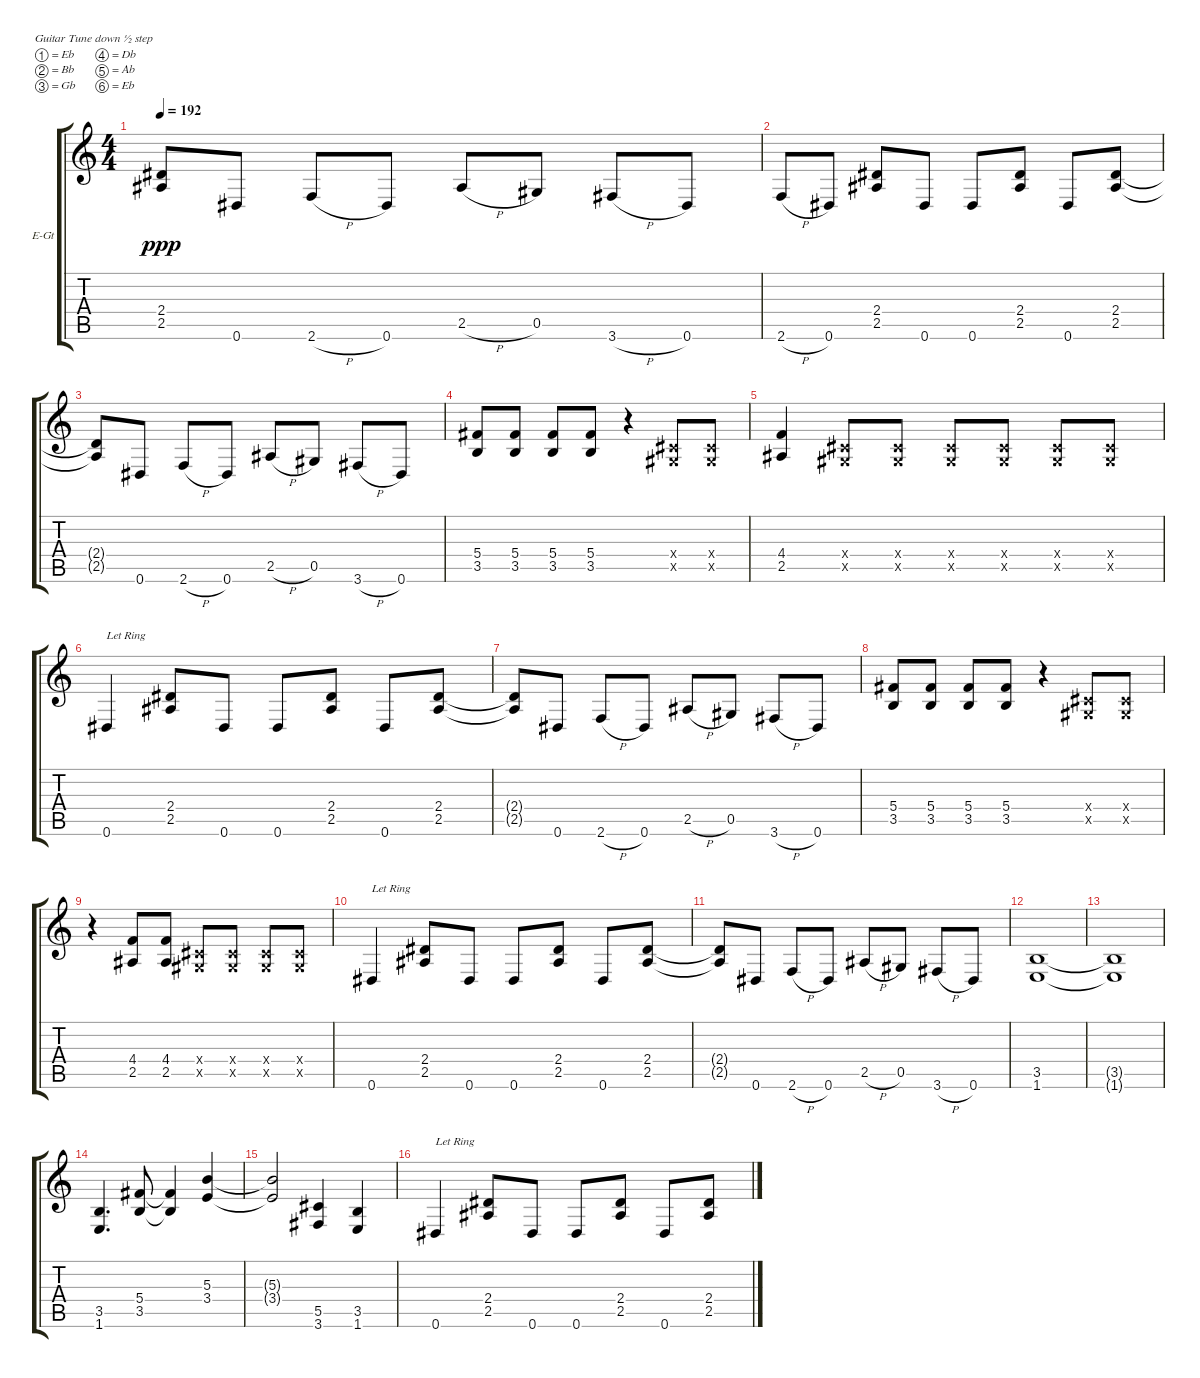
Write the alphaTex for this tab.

\bracketExtendMode groupsimilarinstruments
\firstSystemTrackNameOrientation horizontal
\otherSystemsTrackNameOrientation horizontal
\track ("Guitar 2" "E-Gt") {instrument acousticgrandpiano}
\staff {score tabs}
\tuning (Eb4 Bb3 Gb3 Db3 Ab2 Eb2)
\displaytranspose 12
\ts (4 4)
\tempo 192
\clef g2
\ks c
(2.4{t} 2.5{t}).8{dy ppp} 0.6.8 2.6{h}.8 0.6.8 2.5{h}.8 0.5.8 3.6{h}.8 0.6.8 |
2.6{h}.8 0.6.8 (2.4 2.5).8 0.6.8 0.6.8 (2.4 2.5).8 0.6.8 (2.4 2.5).8 |
(2.4{t} 2.5{t}).8 0.6.8 2.6{h}.8 0.6.8 2.5{h}.8 0.5.8 3.6{h}.8 0.6.8 |
(5.4 3.5).8 (5.4 3.5).8 (5.4 3.5).8 (5.4 3.5).8 r.4 (0.4{x} 0.5{x}).8 (0.4{x} 0.5{x}).8 |
(4.4 2.5).4 (0.4{x} 0.5{x}).8 (0.4{x} 0.5{x}).8 (0.4{x} 0.5{x}).8 (0.4{x} 0.5{x}).8 (0.4{x} 0.5{x}).8 (0.4{x} 0.5{x}).8 |
0.6.4{txt "Let Ring"} (2.4 2.5).8 0.6.8 0.6.8 (2.4 2.5).8 0.6.8 (2.4 2.5).8 |
(2.4{t} 2.5{t}).8 0.6.8 2.6{h}.8 0.6.8 2.5{h}.8 0.5.8 3.6{h}.8 0.6.8 |
(5.4 3.5).8 (5.4 3.5).8 (5.4 3.5).8 (5.4 3.5).8 r.4 (0.4{x} 0.5{x}).8 (0.4{x} 0.5{x}).8 |
r.4 (4.4 2.5).8 (4.4 2.5).8 (0.4{x} 0.5{x}).8 (0.4{x} 0.5{x}).8 (0.4{x} 0.5{x}).8 (0.4{x} 0.5{x}).8 |
0.6.4{txt "Let Ring"} (2.4 2.5).8 0.6.8 0.6.8 (2.4 2.5).8 0.6.8 (2.4 2.5).8 |
(2.4{t} 2.5{t}).8 0.6.8 2.6{h}.8 0.6.8 2.5{h}.8 0.5.8 3.6{h}.8 0.6.8 |
(3.5 1.6).1 |
(3.5{t} 1.6{t}).1 |
(3.5 1.6).4{d} (5.4 3.5).8 (5.4{t} 3.5{t}).4 (5.3 3.4).4 |
(5.3{t} 3.4{t}).2 (5.5 3.6).4 (3.5 1.6).4 |
0.6.4{txt "Let Ring"} (2.4 2.5).8 0.6.8 0.6.8 (2.4 2.5).8 0.6.8 (2.4 2.5).8
